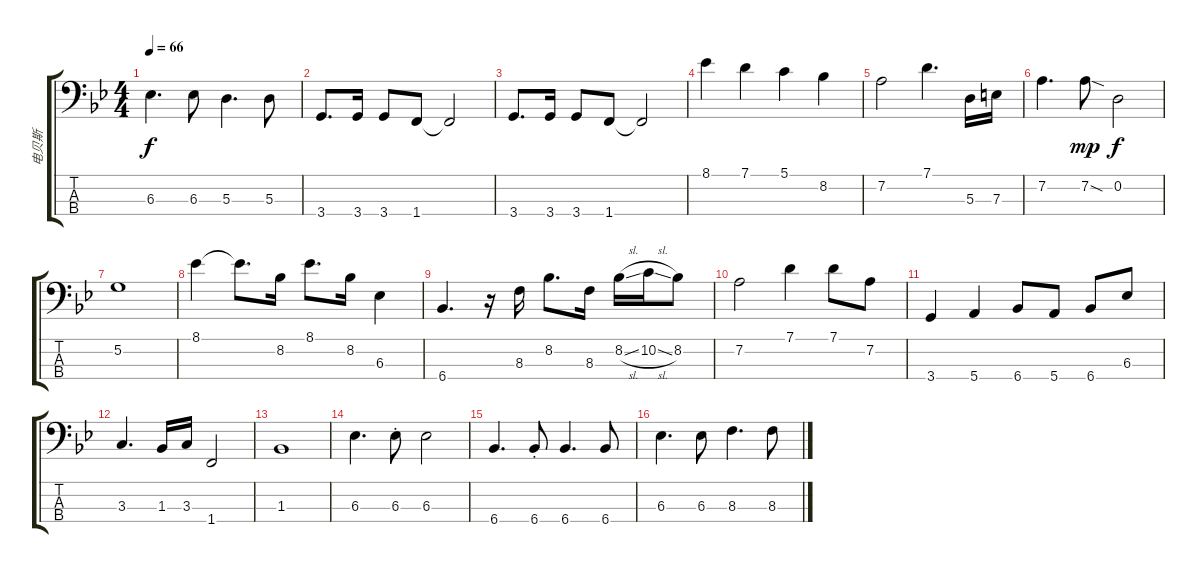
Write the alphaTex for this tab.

\track ("电贝斯" "电贝斯") {instrument electricbassfinger}
\staff {score tabs}
\tuning (G2 D2 A1 E1) {hide}
\ts (4 4)
\tempo 66
\clef f4
\ks bb
6.3.4{d dy f} 6.3.8 5.3.4{d} 5.3.8 |
3.4.8{d} 3.4.16 3.4.8 1.4.8 1.4{t}.2 |
3.4.8{d} 3.4.16 3.4.8 1.4.8 1.4{t}.2 |
8.1.4 7.1.4 5.1.4 8.2.4 |
7.2.2 7.1.4{d} 5.3.16 7.3.16 |
7.2.4{d} 7.2{sod}.8{dy mp} 0.2.2{dy f} |
5.2.1 |
8.1.4 8.1{t}.8{d} 8.2.16 8.1.8{d} 8.2.16 6.3.4 |
6.4.4{d} r.16 8.3.16 8.2.8{d} 8.3.16 8.2{sl}.16 10.2{sl}.16 8.2.8 |
7.2.2 7.1.4 7.1.8 7.2.8 |
3.4.4 5.4.4 6.4.8 5.4.8 6.4.8 6.3.8 |
3.3.4{d} 1.3.16 3.3.16 1.4.2 |
1.3.1 |
6.3.4{d} 6.3{st}.8 6.3.2 |
6.4.4{d} 6.4{st}.8 6.4.4{d} 6.4.8 |
6.3.4{d} 6.3.8 8.3.4{d} 8.3.8
